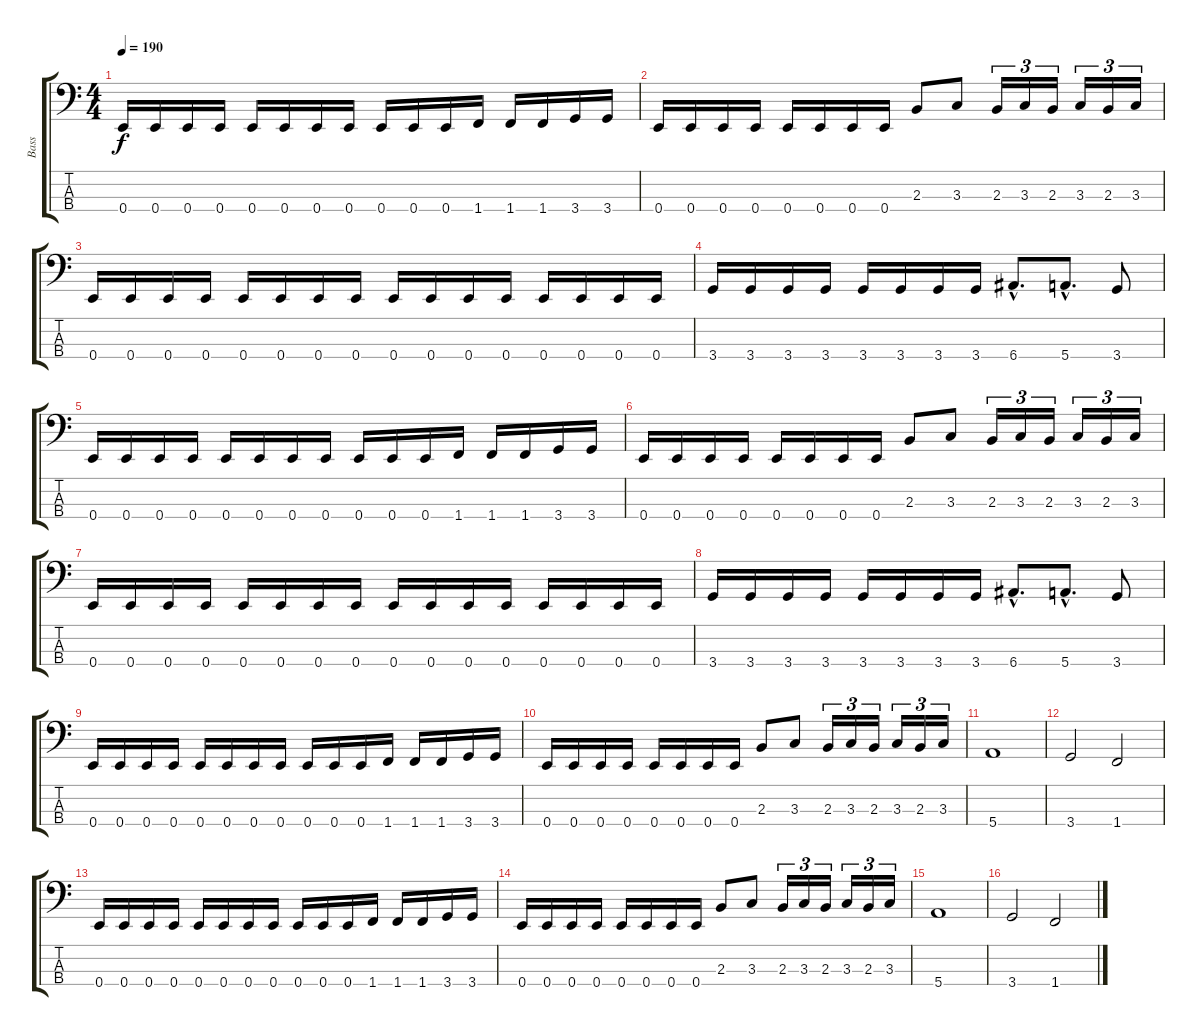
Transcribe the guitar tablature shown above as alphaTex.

\track ("Bass" "Bass") {instrument electricbasspick}
\staff {score tabs}
\tuning (G2 D2 A1 E1) {hide}
\ts (4 4)
\tempo 190
\clef f4
\ks c
0.4.16{dy f} 0.4.16 0.4.16 0.4.16 0.4.16 0.4.16 0.4.16 0.4.16 0.4.16 0.4.16 0.4.16 1.4.16 1.4.16 1.4.16 3.4.16 3.4.16 |
0.4.16 0.4.16 0.4.16 0.4.16 0.4.16 0.4.16 0.4.16 0.4.16 2.3.8 3.3.8 2.3.16{tu (3 2)} 3.3.16{tu (3 2)} 2.3.16{tu (3 2)} 3.3.16{tu (3 2)} 2.3.16{tu (3 2)} 3.3.16{tu (3 2)} |
0.4.16 0.4.16 0.4.16 0.4.16 0.4.16 0.4.16 0.4.16 0.4.16 0.4.16 0.4.16 0.4.16 0.4.16 0.4.16 0.4.16 0.4.16 0.4.16 |
3.4.16 3.4.16 3.4.16 3.4.16 3.4.16 3.4.16 3.4.16 3.4.16 6.4{hac}.8{d} 5.4{hac}.8{d} 3.4.8 |
0.4.16 0.4.16 0.4.16 0.4.16 0.4.16 0.4.16 0.4.16 0.4.16 0.4.16 0.4.16 0.4.16 1.4.16 1.4.16 1.4.16 3.4.16 3.4.16 |
0.4.16 0.4.16 0.4.16 0.4.16 0.4.16 0.4.16 0.4.16 0.4.16 2.3.8 3.3.8 2.3.16{tu (3 2)} 3.3.16{tu (3 2)} 2.3.16{tu (3 2)} 3.3.16{tu (3 2)} 2.3.16{tu (3 2)} 3.3.16{tu (3 2)} |
0.4.16 0.4.16 0.4.16 0.4.16 0.4.16 0.4.16 0.4.16 0.4.16 0.4.16 0.4.16 0.4.16 0.4.16 0.4.16 0.4.16 0.4.16 0.4.16 |
3.4.16 3.4.16 3.4.16 3.4.16 3.4.16 3.4.16 3.4.16 3.4.16 6.4{hac}.8{d} 5.4{hac}.8{d} 3.4.8 |
0.4.16 0.4.16 0.4.16 0.4.16 0.4.16 0.4.16 0.4.16 0.4.16 0.4.16 0.4.16 0.4.16 1.4.16 1.4.16 1.4.16 3.4.16 3.4.16 |
0.4.16 0.4.16 0.4.16 0.4.16 0.4.16 0.4.16 0.4.16 0.4.16 2.3.8 3.3.8 2.3.16{tu (3 2)} 3.3.16{tu (3 2)} 2.3.16{tu (3 2)} 3.3.16{tu (3 2)} 2.3.16{tu (3 2)} 3.3.16{tu (3 2)} |
5.4.1 |
3.4.2 1.4.2 |
0.4.16 0.4.16 0.4.16 0.4.16 0.4.16 0.4.16 0.4.16 0.4.16 0.4.16 0.4.16 0.4.16 1.4.16 1.4.16 1.4.16 3.4.16 3.4.16 |
0.4.16 0.4.16 0.4.16 0.4.16 0.4.16 0.4.16 0.4.16 0.4.16 2.3.8 3.3.8 2.3.16{tu (3 2)} 3.3.16{tu (3 2)} 2.3.16{tu (3 2)} 3.3.16{tu (3 2)} 2.3.16{tu (3 2)} 3.3.16{tu (3 2)} |
5.4.1 |
3.4.2 1.4.2
